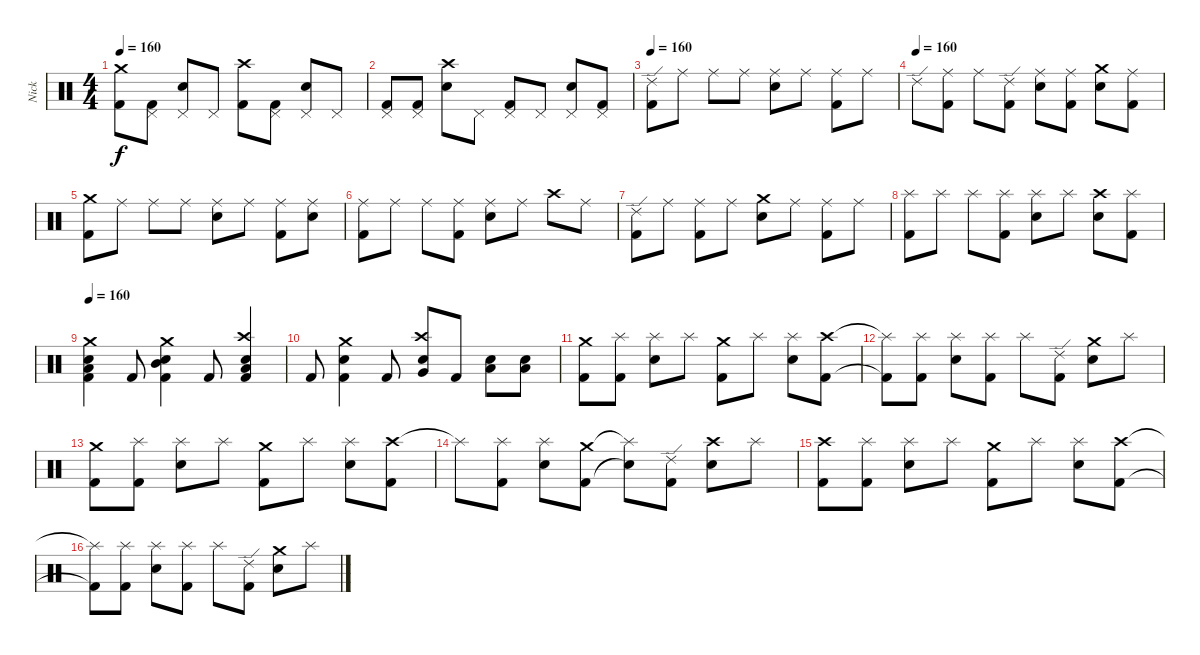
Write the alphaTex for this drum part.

\track ("Nick" "Nick") {instrument percussion}
\staff {score}
\articulation defaults
\ts (4 4)
\tempo 160
\clef neutral
\ks c
("Crash medium (hit)" "Kick (hit) 2").8{dy f} ("Pedal Hi-Hat (hit)" "Kick (hit) 2").8 ("Pedal Hi-Hat (hit)" "Electric Snare (hit)").8 "Pedal Hi-Hat (hit)".8 ("Crash high (hit)" "Kick (hit) 2").8 ("Pedal Hi-Hat (hit)" "Kick (hit) 2").8 ("Pedal Hi-Hat (hit)" "Electric Snare (hit)").8 "Pedal Hi-Hat (hit)".8 |
("Pedal Hi-Hat (hit)" "Kick (hit) 2").8 ("Pedal Hi-Hat (hit)" "Kick (hit) 2").8 ("Crash high (hit)" "Electric Snare (hit)").8 "Pedal Hi-Hat (hit)".8 ("Pedal Hi-Hat (hit)" "Kick (hit) 2").8 "Pedal Hi-Hat (hit)".8 ("Pedal Hi-Hat (hit)" "Electric Snare (hit)").8 ("Pedal Hi-Hat (hit)" "Kick (hit) 2").8 |
\tempo 160
("Ride (edge) 2" "Kick (hit) 2").8 "Ride (middle)".8 "Ride (middle)".8 "Ride (middle)".8 ("Ride (middle)" "Electric Snare (hit)").8 "Ride (middle)".8 ("Ride (middle)" "Kick (hit) 2").8 "Ride (middle)".8 |
\tempo (160)
"Ride (edge) 2".8 ("Ride (middle)" "Kick (hit) 2").8 "Ride (middle)".8 ("Ride (edge) 2" "Kick (hit) 2").8 ("Ride (middle)" "Electric Snare (hit)").8 ("Ride (middle)" "Kick (hit) 2").8 ("Crash medium (hit)" "Electric Snare (hit)").8 ("Ride (middle)" "Kick (hit) 2").8 |
("Crash medium (hit)" "Kick (hit) 2").8 "Ride (middle)".8 "Ride (middle)".8 "Ride (middle)".8 ("Ride (middle)" "Electric Snare (hit)").8 "Ride (middle)".8 ("Ride (middle)" "Kick (hit) 2").8 ("Ride (middle)" "Electric Snare (hit)").8 |
("Ride (middle)" "Kick (hit) 2").8 "Ride (middle)".8 "Ride (middle)".8 ("Ride (middle)" "Kick (hit) 2").8 ("Ride (middle)" "Electric Snare (hit)").8 "Ride (middle)".8 "Crash high (hit)".8 "Ride (middle)".8 |
("Ride (edge) 2" "Kick (hit) 2").8 "Ride (middle)".8 ("Ride (middle)" "Kick (hit) 2").8 "Ride (middle)".8 ("Crash medium (hit)" "Electric Snare (hit)").8 "Ride (middle)".8 ("Ride (middle)" "Kick (hit) 2").8 "Ride (middle)".8 |
("Splash (hit)" "Kick (hit) 2").8 "Splash (hit)".8 "Splash (hit)".8 ("Splash (hit)" "Kick (hit) 2").8 ("Splash (hit)" "Electric Snare (hit)").8 "Splash (hit)".8 ("Crash high (hit)" "Electric Snare (hit)").8 ("Splash (hit)" "Kick (hit) 2").8 |
\tempo 160
("Crash medium (hit)" "Kick (hit) 2" "Low Tom (hit)" "Electric Snare (hit)").4 "Kick (hit) 2".8 ("Crash medium (hit)" "Mid Tom (hit)" "Electric Snare (hit)" "Kick (hit) 2").4 "Kick (hit) 2".8 ("Crash high (hit)" "Low Tom (hit)" "Electric Snare (hit)" "Kick (hit) 2").4 |
"Kick (hit) 2".8 ("Crash medium (hit)" "Electric Snare (hit)" "Kick (hit) 2").4 "Kick (hit) 2".8 ("Crash high (hit)" "Very Low Tom (hit)" "Electric Snare (hit)").8 "Kick (hit) 2".8 ("Low Tom (hit)" "Electric Snare (hit)").8 ("Low Tom (hit)" "Electric Snare (hit)").8 |
("Crash medium (hit)" "Kick (hit) 2").8 ("Splash (hit)" "Kick (hit) 2").8 ("Splash (hit)" "Electric Snare (hit)").8 "Splash (hit)".8 ("Crash medium (hit)" "Kick (hit) 2").8 "Splash (hit)".8 ("Splash (hit)" "Electric Snare (hit)").8 ("Crash high (hit)" "Kick (hit) 2").8 |
("Splash (hit)"{t} "Kick (hit) 2"{t}).8 ("Splash (hit)" "Kick (hit) 2").8 ("Splash (hit)" "Electric Snare (hit)").8 ("Splash (hit)" "Kick (hit) 2").8 "Splash (hit)".8 ("Ride (edge) 2" "Kick (hit) 2").8 ("Crash medium (hit)" "Electric Snare (hit)").8 "Splash (hit)".8 |
("Crash medium (hit)" "Kick (hit) 2").8 ("Splash (hit)" "Kick (hit) 2").8 ("Splash (hit)" "Electric Snare (hit)").8 "Splash (hit)".8 ("Crash medium (hit)" "Kick (hit) 2").8 "Splash (hit)".8 ("Splash (hit)" "Electric Snare (hit)").8 ("Crash high (hit)" "Kick (hit) 2").8 |
"Splash (hit)"{t}.8 ("Splash (hit)" "Kick (hit) 2").8 ("Splash (hit)" "Electric Snare (hit)").8 ("Crash medium (hit)" "Kick (hit) 2").8 ("Splash (hit)"{t} "Snare (hit)"{t}).8 ("Ride (edge) 2" "Kick (hit) 2").8 ("Crash high (hit)" "Electric Snare (hit)").8 "Splash (hit)".8 |
("Crash high (hit)" "Kick (hit) 2").8 ("Splash (hit)" "Kick (hit) 2").8 ("Splash (hit)" "Electric Snare (hit)").8 "Splash (hit)".8 ("Crash medium (hit)" "Kick (hit) 2").8 "Splash (hit)".8 ("Splash (hit)" "Electric Snare (hit)").8 ("Crash high (hit)" "Kick (hit) 2").8 |
("Splash (hit)"{t} "Kick (hit) 2"{t}).8 ("Splash (hit)" "Kick (hit) 2").8 ("Splash (hit)" "Electric Snare (hit)").8 ("Splash (hit)" "Kick (hit) 2").8 "Splash (hit)".8 ("Ride (edge) 2" "Kick (hit) 2").8 ("Crash medium (hit)" "Electric Snare (hit)").8 "Splash (hit)".8
